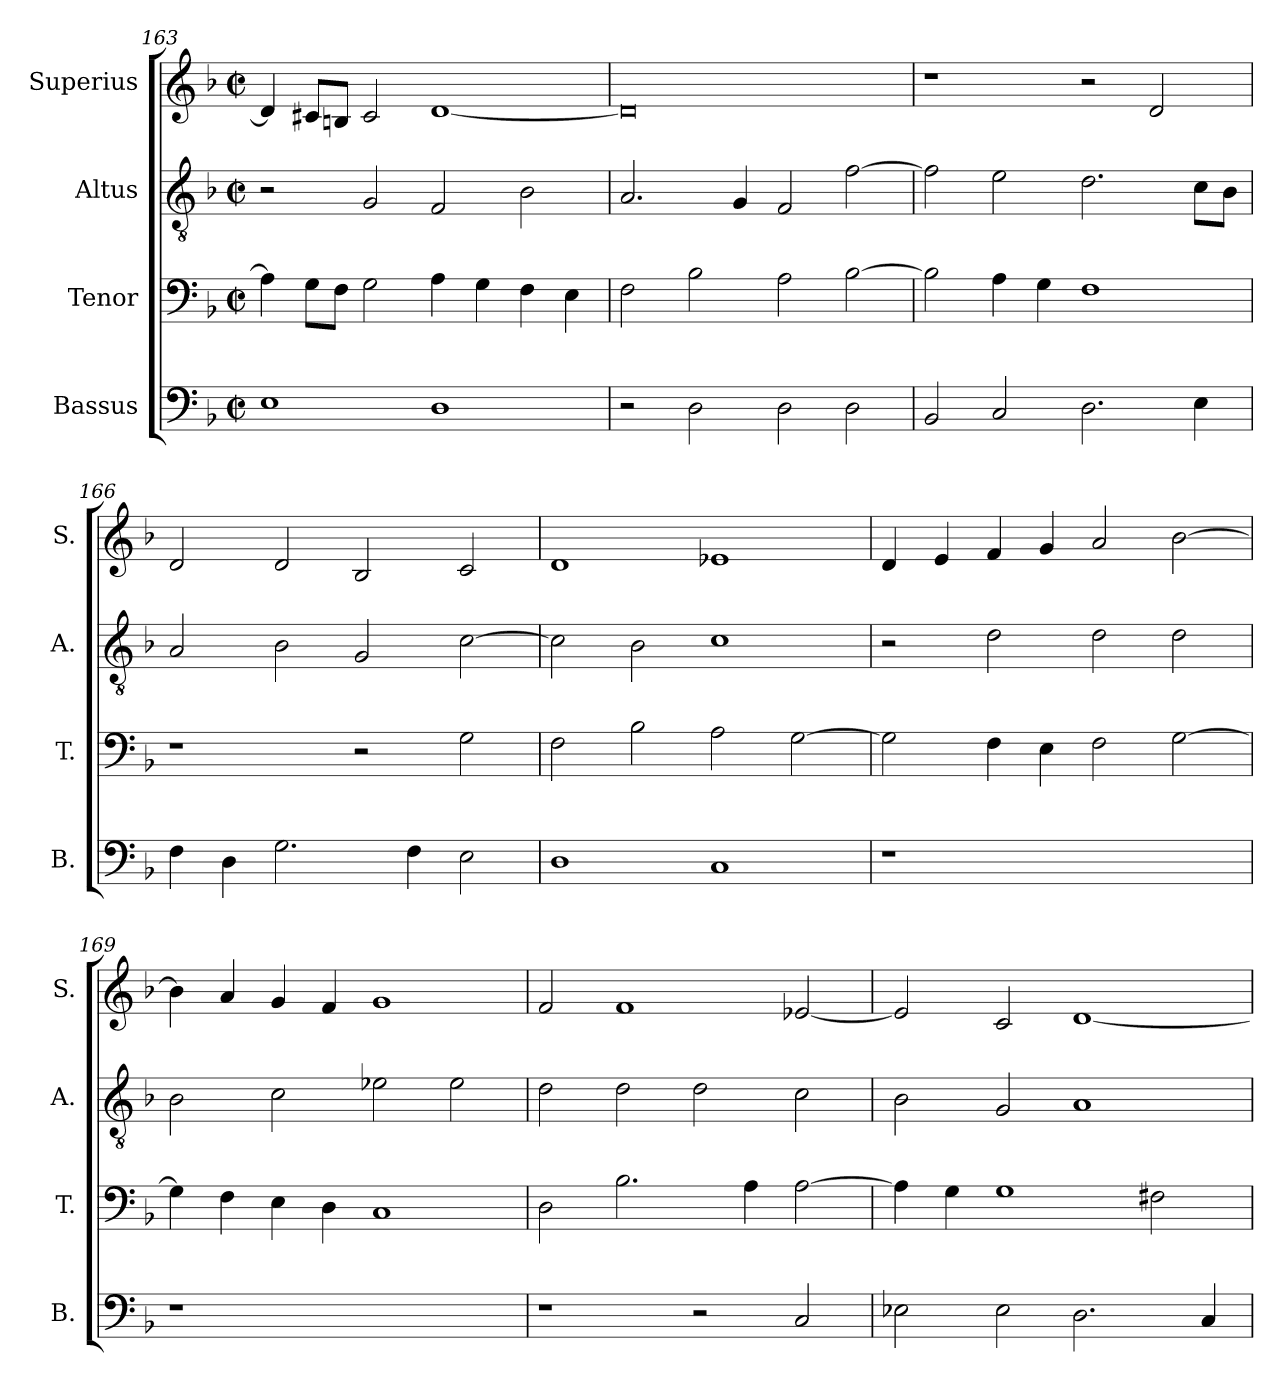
**kern	**kern	**kern	**kern
*part4	*part3	*part2	*part1
*staff4	*staff3	*staff2	*staff1
*I"Bassus	*I"Tenor	*I"Altus	*I"Superius
*I'B.	*I'T.	*I'A.	*I'S.
!!LO:LB:g=z
*clefF4	*clefF4	*clefGv2	*clefG2
*	*	*ITrd7c12	*
*k[b-]	*k[b-]	*k[b-]	*k[b-]
*F:	*F:	*F:	*F:
*M2/2	*M2/2	*M2/2	*M2/2
*met(c|)	*met(c|)	*met(c|)	*met(c|)
=163	=163	=163	=163
1Ei	4Ai\]	2r	4di/]
.	8Gi\L	.	8c#Xi/L
.	8Fi\J	.	8Bni/J
.	2Gi\	2GGi/	2c#i/
1Di	4Ai\	2FFi/	[<1di
.	4Gi\	.	.
.	4Fi\	2BB-i\	.
.	4Ei\	.	.
=164	=164	=164	=164
2r	2Fi\	2.AAi/	0di]
2Di\	2B-i\	.	.
.	.	4GGi/	.
2Di\	2Ai\	2FFi/	.
2Di\	[>2B-i\	[>2Fi\	.
=165	=165	=165	=165
2BB-i/	2B-i\]	2Fi\]	1r
2Ci/	4Ai\	2Ei\	.
.	4Gi\	.	.
2.Di\	1Fi	2.Di\	2r
.	.	.	2di/
4Ei\	.	8Ci\L	.
.	.	8BB-i\J	.
=166	=166	=166	=166
4Fi\	1r	2AAi/	2di/
4Di\	.	.	.
2.Gi\	.	2BB-i\	2di/
.	2r	2GGi/	2B-i/
4Fi\	.	.	.
2Ei\	2Gi\	[>2Ci\	2ci/
!!LO:LB:g=z
=167	=167	=167	=167
1Di	2Fi\	2Ci\]	1di
.	2B-i\	2BB-i\	.
1Ci	2Ai\	1Ci	1e-Xi
.	[>2Gi\	.	.
=168	=168	=168	=168
!LO:N:vis=1	!	!	!
1r	2Gi\]	2r	4di/
.	.	.	4ei/
.	4Fi\	2Di\	4fi/
.	4Ei\	.	4gi/
1ryy	2Fi\	2Di\	2ai/
.	[>2Gi\	2Di\	[>2b-i\
=169	=169	=169	=169
!LO:N:vis=1	!	!	!
1r	4Gi\]	2BB-i\	4b-i\]
.	4Fi\	.	4ai/
.	4Ei\	2Ci\	4gi/
.	4Di\	.	4fi/
1ryy	1Ci	2E-Xi\	1gi
.	.	2E-i\	.
=170	=170	=170	=170
1r	2Di\	2Di\	2fi/
.	2.B-i\	2Di\	1fi
2r	.	2Di\	.
.	4Ai\	.	.
2Ci/	[>2Ai\	2Ci\	[<2e-Xi/
!!LO:PB:g=z
=171	=171	=171	=171
2E-Xi\	4Ai\]	2BB-i\	2e-i/]
.	4Gi\	.	.
2E-i\	1Gi	2GGi/	2ci/
2.Di\	.	1AAi	[<1di
.	2F#Xi\	.	.
4Ci/	.	.	.
=	=	=	=
*-	*-	*-	*-
